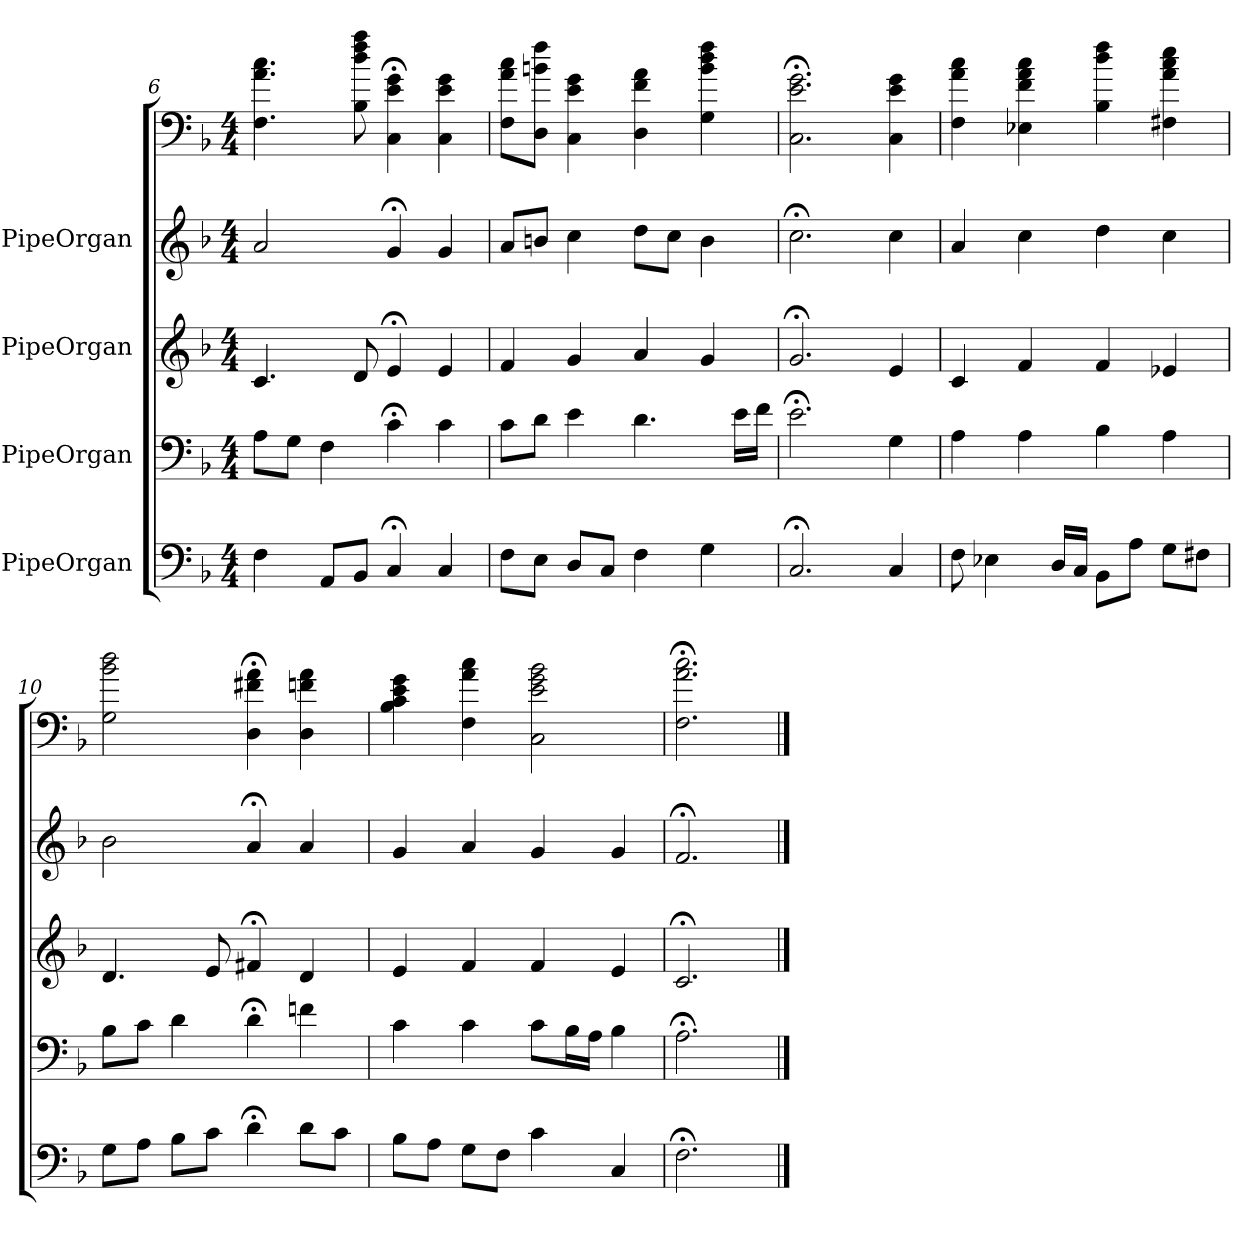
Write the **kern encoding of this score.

**kern	**kern	**kern	**kern	**kern
*part5	*part4	*part3	*part2	*part1
*staff5	*staff4	*staff3	*staff2	*staff1
*I"PipeOrgan	*I"PipeOrgan	*I"PipeOrgan	*I"PipeOrgan	*
*clefF4	*clefF4	*clefG2	*clefG2	*
*k[b-]	*k[b-]	*k[b-]	*k[b-]	*k[b-]
*F:	*F:	*F:	*F:	*F:
*M4/4	*M4/4	*M4/4	*M4/4	*M4/4
=6	=6	=6	=6	=6
4F	8A\L	4.c	2a	4.F 4.a 4.cc
.	8G\J	.	.	.
8AA/L	4F	.	.	.
8BB-/J	.	8d	.	8B- 8dd 8ff 8aa
4C;<	4c;<	4e;<	4g;<	4C;< 4e;< 4g;<
4C	4c	4e	4g	4C 4e 4g
=7	=7	=7	=7	=7
8F\L	8c\L	4f	8a/L	8F 8a 8ccL
8E\J	8d\J	.	8bn/J	8D 8bn 8ffJ
8D/L	4e	4g	4cc	4C 4e 4g
8C/J	.	.	.	.
4F	4.d	4a	8dd\L	4D 4f 4a
.	.	.	8cc\J	.
4G	.	4g	4b	4G 4b 4dd 4ff
.	16e\LL	.	.	.
.	16f\JJ	.	.	.
=8	=8	=8	=8	=8
2.C;<	2.e;<	2.g;<	2.cc;<	2.C;< 2.e;< 2.g;<
4C	4G	4e	4cc	4C 4e 4g
=9	=9	=9	=9	=9
8F	4A	4c	4a	4F 4a 4cc
4E-X	.	.	.	.
.	4A	4f	4cc	4E-X 4f 4a 4cc
16D/LL	.	.	.	.
16C/JJ	.	.	.	.
8BB-\L	4B-	4f	4dd	4B- 4dd 4ff
8A\J	.	.	.	.
8G\L	4A	4e-X	4cc	4F#X 4a 4cc 4ee
8F#X\J	.	.	.	.
=10	=10	=10	=10	=10
8G\L	8B-\L	4.d	2b-	2G 2b- 2dd
8A\J	8c\J	.	.	.
8B-\L	4d	.	.	.
8c\J	.	8e	.	.
4d;<	4d;<	4f#X;<	4a;<	4D;< 4f#X;< 4a;<
8d\L	4fn	4d	4a	4D 4fn 4a
8c\J	.	.	.	.
=11	=11	=11	=11	=11
8B-\L	4c	4e	4g	4B- 4c 4e 4g
8A\J	.	.	.	.
8G\L	4c	4f	4a	4F 4a 4cc
8F\J	.	.	.	.
4c	8c\L	4f	4g	2C 2e 2g 2b-
.	16B-\L	.	.	.
.	16A\JJ	.	.	.
4C	4B-	4e	4g	.
=12	=12	=12	=12	=12
2.F;<	2.A;<	2.c;<	2.f;<	2.F;< 2.a;< 2.cc;<
==	==	==	==	==
*-	*-	*-	*-	*-
